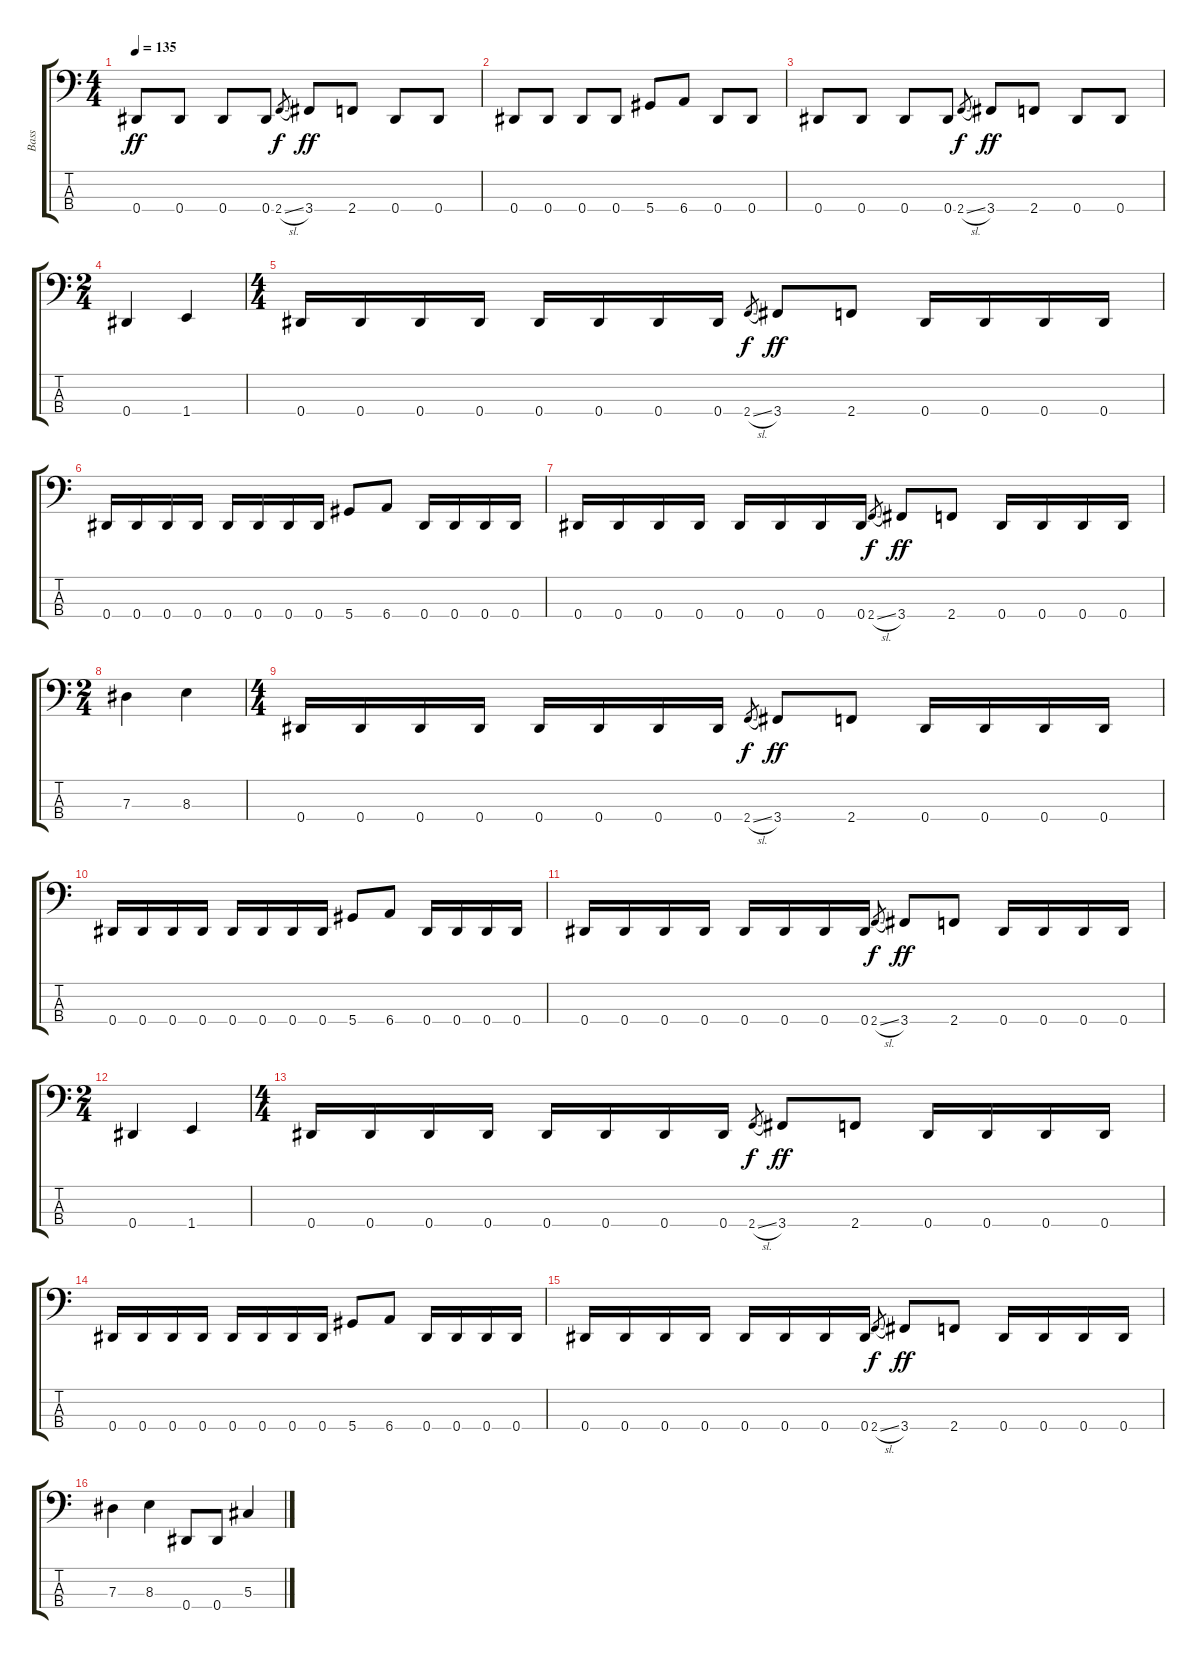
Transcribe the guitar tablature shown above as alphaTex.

\track ("Bass" "Bass") {instrument electricbasspick}
\staff {score tabs}
\tuning (Gb2 Db2 Ab1 Eb1) {hide}
\ts (4 4)
\tempo 135
\clef f4
\ks c
0.4.8{dy ff instrument electricbasspick} 0.4.8 0.4.8 0.4.8 2.4{sl}.8{gr dy f} 3.4.8{dy ff} 2.4.8 0.4.8 0.4.8 |
0.4.8 0.4.8 0.4.8 0.4.8 5.4.8 6.4.8 0.4.8 0.4.8 |
0.4.8 0.4.8 0.4.8 0.4.8 2.4{sl}.8{gr dy f} 3.4.8{dy ff} 2.4.8 0.4.8 0.4.8 |
\ts (2 4)
0.4.4 1.4.4 |
\ts (4 4)
0.4.16 0.4.16 0.4.16 0.4.16 0.4.16 0.4.16 0.4.16 0.4.16 2.4{sl}.8{gr dy f} 3.4.8{dy ff} 2.4.8 0.4.16 0.4.16 0.4.16 0.4.16 |
0.4.16 0.4.16 0.4.16 0.4.16 0.4.16 0.4.16 0.4.16 0.4.16 5.4.8 6.4.8 0.4.16 0.4.16 0.4.16 0.4.16 |
0.4.16 0.4.16 0.4.16 0.4.16 0.4.16 0.4.16 0.4.16 0.4.16 2.4{sl}.8{gr dy f} 3.4.8{dy ff} 2.4.8 0.4.16 0.4.16 0.4.16 0.4.16 |
\ts (2 4)
7.3.4 8.3.4 |
\ts (4 4)
0.4.16 0.4.16 0.4.16 0.4.16 0.4.16 0.4.16 0.4.16 0.4.16 2.4{sl}.8{gr dy f} 3.4.8{dy ff} 2.4.8 0.4.16 0.4.16 0.4.16 0.4.16 |
0.4.16 0.4.16 0.4.16 0.4.16 0.4.16 0.4.16 0.4.16 0.4.16 5.4.8 6.4.8 0.4.16 0.4.16 0.4.16 0.4.16 |
0.4.16 0.4.16 0.4.16 0.4.16 0.4.16 0.4.16 0.4.16 0.4.16 2.4{sl}.8{gr dy f} 3.4.8{dy ff} 2.4.8 0.4.16 0.4.16 0.4.16 0.4.16 |
\ts (2 4)
0.4.4 1.4.4 |
\ts (4 4)
0.4.16 0.4.16 0.4.16 0.4.16 0.4.16 0.4.16 0.4.16 0.4.16 2.4{sl}.8{gr dy f} 3.4.8{dy ff} 2.4.8 0.4.16 0.4.16 0.4.16 0.4.16 |
0.4.16 0.4.16 0.4.16 0.4.16 0.4.16 0.4.16 0.4.16 0.4.16 5.4.8 6.4.8 0.4.16 0.4.16 0.4.16 0.4.16 |
0.4.16 0.4.16 0.4.16 0.4.16 0.4.16 0.4.16 0.4.16 0.4.16 2.4{sl}.8{gr dy f} 3.4.8{dy ff} 2.4.8 0.4.16 0.4.16 0.4.16 0.4.16 |
7.3.4 8.3.4 0.4.8 0.4.8 5.3.4
